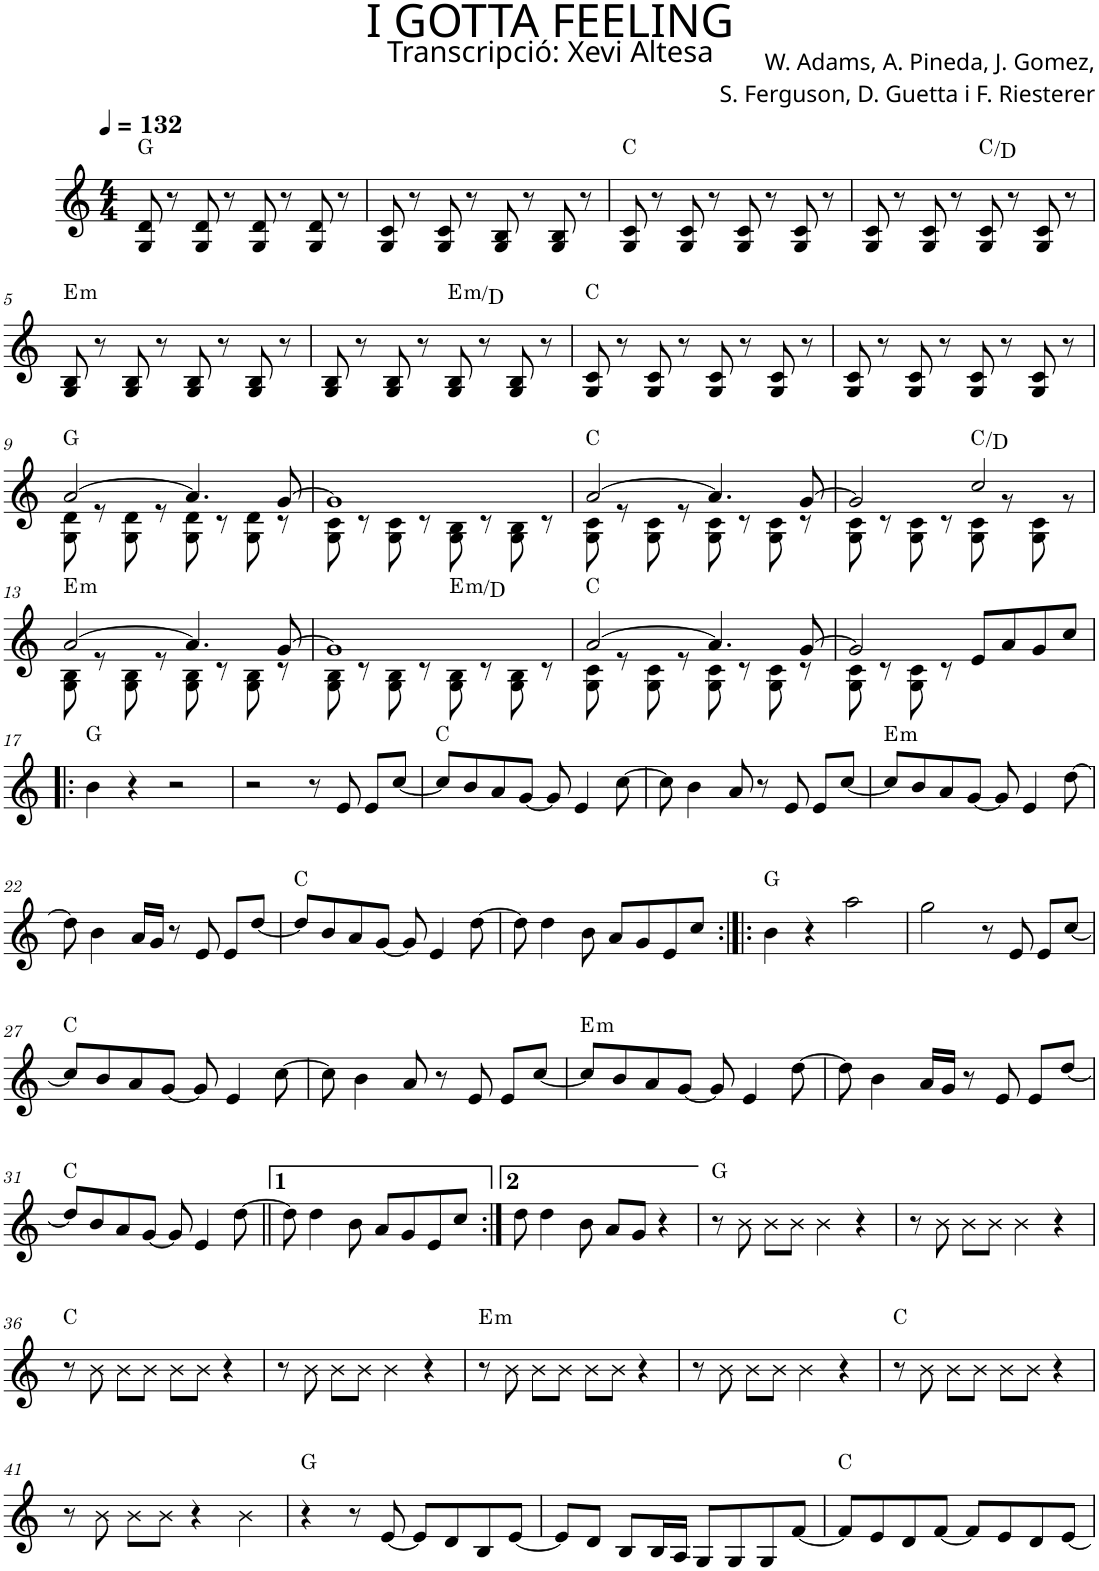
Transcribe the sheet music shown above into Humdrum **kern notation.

**kern	**harte
*part1	*part1
*staff1	*
*I"P1	*
*clefG2	*
*k[]	*
*M4/4	*
*MM132	*
=1	=1
8G/ 8d/	G:maj
8r	.
8G/ 8d/	.
8r	.
8G/ 8d/	.
8r	.
8G/ 8d/	.
8r	.
=2	=2
8G/ 8c/	.
8r	.
8G/ 8c/	.
8r	.
8G/ 8B/	.
8r	.
8G/ 8B/	.
8r	.
=3	=3
8G/ 8c/	C:maj
8r	.
8G/ 8c/	.
8r	.
8G/ 8c/	.
8r	.
8G/ 8c/	.
8r	.
=4	=4
8G/ 8c/	.
8r	.
8G/ 8c/	.
8r	.
8G/ 8c/	C:maj/2
8r	.
8G/ 8c/	.
8r	.
!!LO:LB:g=z
=5	=5
!	!LO:H:kt=m
8G/ 8B/	E:min
8r	.
8G/ 8B/	.
8r	.
8G/ 8B/	.
8r	.
8G/ 8B/	.
8r	.
=6	=6
8G/ 8B/	.
8r	.
8G/ 8B/	.
8r	.
!	!LO:H:kt=m
8G/ 8B/	E:min/b7
8r	.
8G/ 8B/	.
8r	.
=7	=7
8G/ 8c/	C:maj
8r	.
8G/ 8c/	.
8r	.
8G/ 8c/	.
8r	.
8G/ 8c/	.
8r	.
=8	=8
8G/ 8c/	.
8r	.
8G/ 8c/	.
8r	.
8G/ 8c/	.
8r	.
8G/ 8c/	.
8r	.
!!LO:LB:g=z
=9	=9
*^	*
[>2a/	8G\ 8d\	G:maj
.	8r	.
.	8G\ 8d\	.
.	8r	.
4.a/]	8G\ 8d\	.
.	8r	.
.	8G\ 8d\	.
[>8g/	8r	.
=10	=10	=10
1g]	8G\ 8c\	.
.	8r	.
.	8G\ 8c\	.
.	8r	.
.	8G\ 8B\	.
.	8r	.
.	8G\ 8B\	.
.	8r	.
=11	=11	=11
[>2a/	8G\ 8c\	C:maj
.	8r	.
.	8G\ 8c\	.
.	8r	.
4.a/]	8G\ 8c\	.
.	8r	.
.	8G\ 8c\	.
[>8g/	8r	.
=12	=12	=12
2g/]	8G\ 8c\	.
.	8r	.
.	8G\ 8c\	.
.	8r	.
2cc/	8G\ 8c\	C:maj/2
.	8r	.
.	8G\ 8c\	.
.	8r	.
!!LO:LB:g=z	!!
=13	=13	=13
!	!	!LO:H:kt=m
[>2a/	8G\ 8B\	E:min
.	8r	.
.	8G\ 8B\	.
.	8r	.
4.a/]	8G\ 8B\	.
.	8r	.
.	8G\ 8B\	.
[>8g/	8r	.
=14	=14	=14
1g]	8G\ 8B\	.
.	8r	.
.	8G\ 8B\	.
.	8r	.
!	!	!LO:H:kt=m
.	8G\ 8B\	E:min/b7
.	8r	.
.	8G\ 8B\	.
.	8r	.
=15	=15	=15
[>2a/	8G\ 8c\	C:maj
.	8r	.
.	8G\ 8c\	.
.	8r	.
4.a/]	8G\ 8c\	.
.	8r	.
.	8G\ 8c\	.
[>8g/	8r	.
=16	=16	=16
2g/]	8G\ 8c\	.
.	8r	.
.	8G\ 8c\	.
.	8r	.
8e/L	2ryy	.
8a/	.	.
8g/	.	.
8cc/J	.	.
*v	*v	*
!!LO:LB:g=z
=17!|:	=17!|:
4b\	G:maj
4r	.
2r	.
=18	=18
2r	.
8r	.
8e/	.
8e/L	.
[<8cc/J	.
=19	=19
8cc/L]	C:maj
8b/	.
8a/	.
[<8g/J	.
8g/]	.
4e/	.
[>8cc\	.
=20	=20
8cc\]	.
4b\	.
8a/	.
8r	.
8e/	.
8e/L	.
[<8cc/J	.
=21	=21
!	!LO:H:kt=m
8cc/L]	E:min
8b/	.
8a/	.
[<8g/J	.
8g/]	.
4e/	.
[>8dd\	.
!!LO:LB:g=z
=22	=22
8dd\]	.
4b\	.
16a/LL	.
16g/JJ	.
8r	.
8e/	.
8e/L	.
[<8dd/J	.
=23	=23
8dd/L]	C:maj
8b/	.
8a/	.
[<8g/J	.
8g/]	.
4e/	.
[>8dd\	.
=24	=24
8dd\]	.
4dd\	.
8b\	.
8a/L	.
8g/	.
8e/	.
8cc/J	.
=25:|!|:	=25:|!|:
4b\	G:maj
4r	.
2aa\	.
=26	=26
2gg\	.
8r	.
8e/	.
8e/L	.
[<8cc/J	.
!!LO:LB:g=z
=27	=27
8cc/L]	C:maj
8b/	.
8a/	.
[<8g/J	.
8g/]	.
4e/	.
[>8cc\	.
=28	=28
8cc\]	.
4b\	.
8a/	.
8r	.
8e/	.
8e/L	.
[<8cc/J	.
=29	=29
!	!LO:H:kt=m
8cc/L]	E:min
8b/	.
8a/	.
[<8g/J	.
8g/]	.
4e/	.
[>8dd\	.
=30	=30
8dd\]	.
4b\	.
16a/LL	.
16g/JJ	.
8r	.
8e/	.
8e/L	.
[<8dd/J	.
!!LO:LB:g=z
=31	=31
8dd/L]	C:maj
8b/	.
8a/	.
[<8g/J	.
8g/]	.
4e/	.
[>8dd\	.
=32||	=32||
8dd\]	.
4dd\	.
8b\	.
8a/L	.
8g/	.
8e/	.
8cc/J	.
=33:|!	=33:|!
8dd\	.
4dd\	.
8b\	.
8a/L	.
8g/J	.
4r	.
=34	=34
8r	G:maj
8b\	.
8b\L	.
8b\J	.
4b\	.
4r	.
=35	=35
8r	.
8b\	.
8b\L	.
8b\J	.
4b\	.
4r	.
!!LO:LB:g=z
=36	=36
8r	C:maj
8b\	.
8b\L	.
8b\J	.
8b\L	.
8b\J	.
4r	.
=37	=37
8r	.
8b\	.
8b\L	.
8b\J	.
4b\	.
4r	.
=38	=38
!	!LO:H:kt=m
8r	E:min
8b\	.
8b\L	.
8b\J	.
8b\L	.
8b\J	.
4r	.
=39	=39
8r	.
8b\	.
8b\L	.
8b\J	.
4b\	.
4r	.
=40	=40
8r	C:maj
8b\	.
8b\L	.
8b\J	.
8b\L	.
8b\J	.
4r	.
!!LO:LB:g=z
=41	=41
8r	.
8b\	.
8b\L	.
8b\J	.
4r	.
4b\	.
=42	=42
4r	G:maj
8r	.
[<8e/	.
8e/L]	.
8d/	.
8B/	.
[<8e/J	.
=43	=43
8e/L]	.
8d/J	.
8B/L	.
16B/L	.
16A/JJ	.
8G/L	.
8G/	.
8G/	.
[<8f/J	.
=44	=44
8f/L]	C:maj
8e/	.
8d/	.
[<8f/J	.
8f/L]	.
8e/	.
8d/	.
[<8e/J	.
=	=
*-	*-
